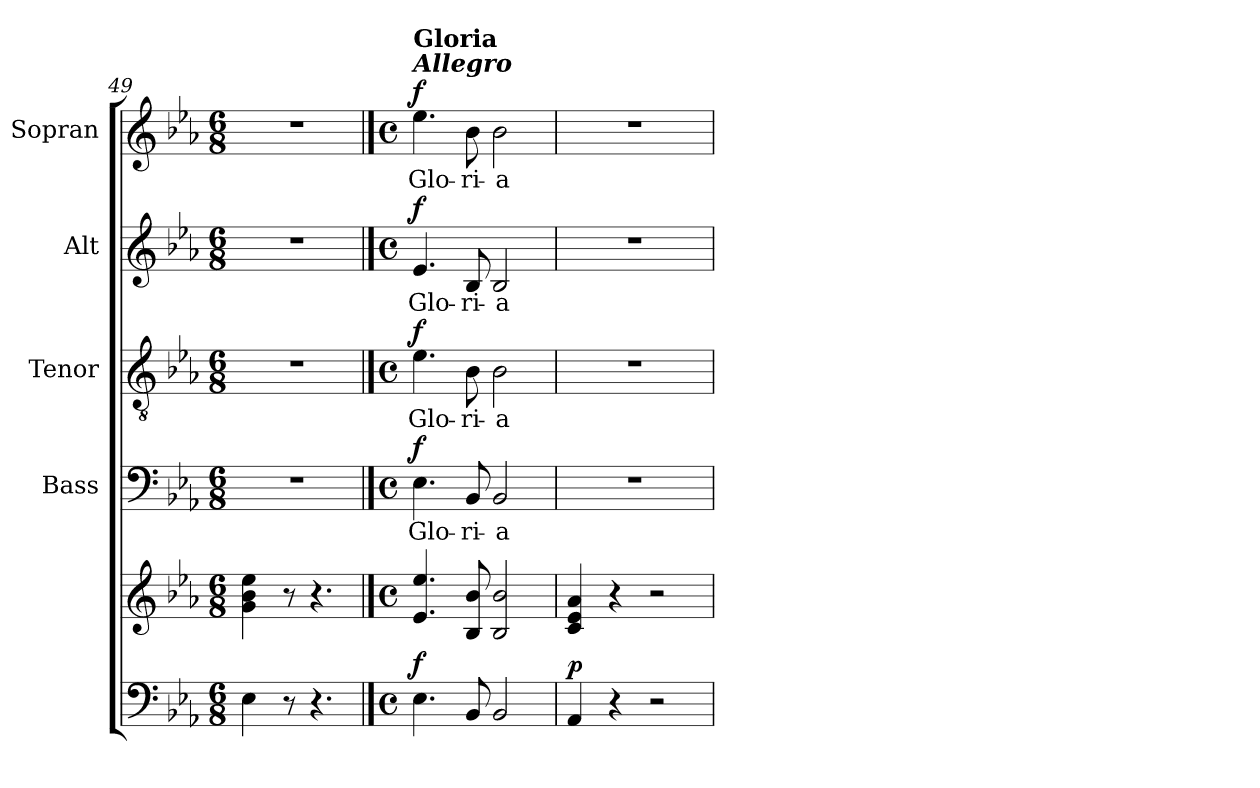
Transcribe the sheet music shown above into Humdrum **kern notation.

**kern	**kern	**dynam	**kern	**text	**dynam	**kern	**text	**dynam	**kern	**text	**dynam	**kern	**text	**dynam
*part5	*part5	*part5	*part4	*part4	*part4	*part3	*part3	*part3	*part2	*part2	*part2	*part1	*part1	*part1
*staff6	*staff5	*staff5/6	*staff4	*staff4	*staff4	*staff3	*staff3	*staff3	*staff2	*staff2	*staff2	*staff1	*staff1	*staff1
*	*	*	*I"Bass	*	*	*I"Tenor	*	*	*I"Alt	*	*	*I"Sopran	*	*
*	*	*	*I'B.	*	*	*I'T.	*	*	*I'A.	*	*	*I'S.	*	*
*clefF4	*clefG2	*	*clefF4	*	*	*clefGv2	*	*	*clefG2	*	*	*clefG2	*	*
*k[b-e-a-]	*k[b-e-a-]	*	*k[b-e-a-]	*	*	*k[b-e-a-]	*	*	*k[b-e-a-]	*	*	*k[b-e-a-]	*	*
*E-:	*E-:	*	*E-:	*	*	*E-:	*	*	*E-:	*	*	*E-:	*	*
*M6/8	*M6/8	*	*M6/8	*	*	*M6/8	*	*	*M6/8	*	*	*M6/8	*	*
=49	=49	=49	=49	=49	=49	=49	=49	=49	=49	=49	=49	=49	=49	=49
4E-\	4g\ 4b-\ 4ee-\	.	2.r	.	.	2.r	.	.	2.r	.	.	2.r	.	.
8r	8r	.	.	.	.	.	.	.	.	.	.	.	.	.
4.r	4.r	.	.	.	.	.	.	.	.	.	.	.	.	.
!!LO:PB:g=z
==50	==50	==50	==50	==50	==50	==50	==50	==50	==50	==50	==50	==50	==50	==50
*M4/4	*M4/4	*	*M4/4	*	*	*M4/4	*	*	*M4/4	*	*	*M4/4	*	*
*met(c)	*met(c)	*	*met(c)	*	*	*met(c)	*	*	*met(c)	*	*	*met(c)	*	*
!	!	!	!	!	!	!	!	!	!	!	!	!LO:TX:a:Bi:t=Allegro	!	!
!	!	!	!	!	!	!	!	!	!	!	!	!LO:TX:a:B:t=Gloria	!	!
!	!	!LO:DY:a=2	!	!LO:LY:b	!LO:DY:a	!	!LO:LY:b	!LO:DY:a	!	!LO:LY:b	!LO:DY:a	!	!LO:LY:b	!LO:DY:a
4.E-\	4.e-/ 4.ee-/	f	4.E-\	Glo-	f	4.e-\	Glo-	f	4.e-/	Glo-	f	4.ee-\	Glo-	f
!	!	!	!	!LO:LY:b	!	!	!LO:LY:b	!	!	!LO:LY:b	!	!	!LO:LY:b	!
8BB-/	8B-/ 8b-/	.	8BB-/	-ri-	.	8B-\	-ri-	.	8B-/	-ri-	.	8b-\	-ri-	.
!	!	!	!	!LO:LY:b	!	!	!LO:LY:b	!	!	!LO:LY:b	!	!	!LO:LY:b	!
2BB-/	2B-/ 2b-/	.	2BB-/	-a	.	2B-\	-a	.	2B-/	-a	.	2b-\	-a	.
=51	=51	=51	=51	=51	=51	=51	=51	=51	=51	=51	=51	=51	=51	=51
!	!	!LO:DY:a=2	!	!	!	!	!	!	!	!	!	!	!	!
4AA-/	4c/ 4e-/ 4a-/	p	1r	.	.	1r	.	.	1r	.	.	1r	.	.
4r	4r	.	.	.	.	.	.	.	.	.	.	.	.	.
2r	2r	.	.	.	.	.	.	.	.	.	.	.	.	.
=	=	=	=	=	=	=	=	=	=	=	=	=	=	=
*-	*-	*-	*-	*-	*-	*-	*-	*-	*-	*-	*-	*-	*-	*-
